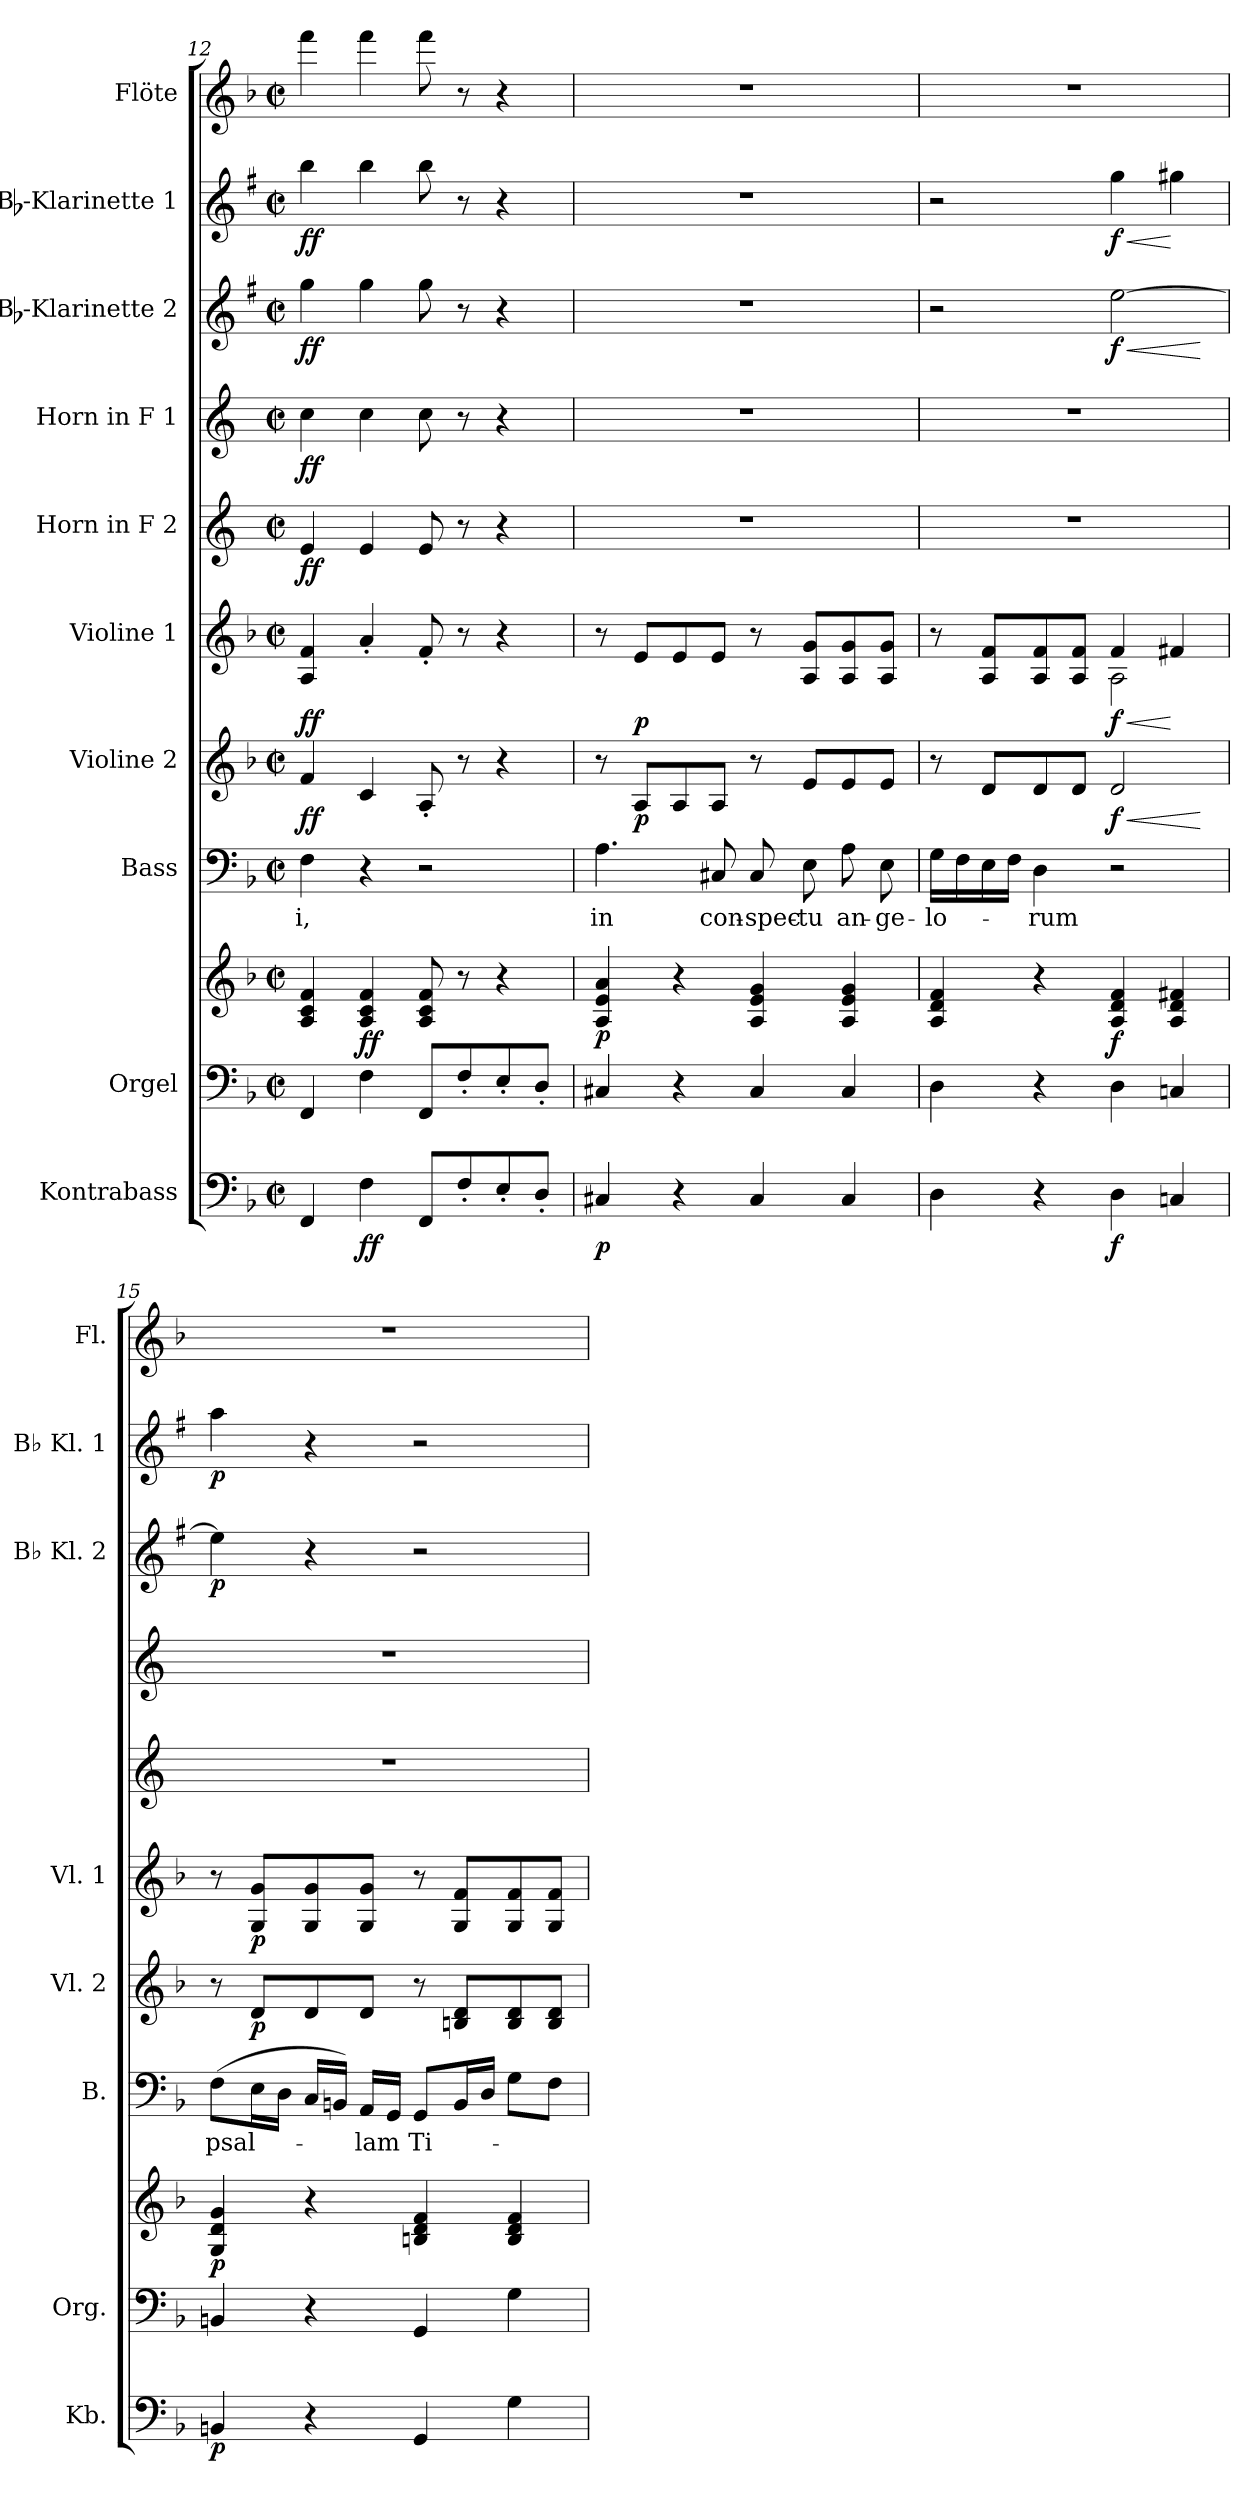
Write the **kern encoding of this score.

**kern	**dynam	**kern	**kern	**dynam	**kern	**text	**kern	**dynam	**kern	**dynam	**kern	**dynam	**kern	**dynam	**kern	**dynam	**kern	**dynam	**kern
*part10	*part10	*part9	*part9	*part9	*part8	*part8	*part7	*part7	*part6	*part6	*part5	*part5	*part4	*part4	*part3	*part3	*part2	*part2	*part1
*staff11	*staff11	*staff10	*staff9	*staff9/10	*staff8	*staff8	*staff7	*staff7	*staff6	*staff6	*staff5	*staff5	*staff4	*staff4	*staff3	*staff3	*staff2	*staff2	*staff1
*I"Kontrabass	*	*I"Orgel	*	*	*I"Bass	*	*I"Violine 2	*	*I"Violine 1	*	*I"Horn in F 2	*	*I"Horn in F 1	*	*I"Bb-Klarinette 2	*	*I"Bb-Klarinette 1	*	*I"Flöte
*I'Kb.	*	*I'Org.	*	*	*I'B.	*	*I'Vl. 2	*	*I'Vl. 1	*	*	*	*	*	*I'Bb Kl. 2	*	*I'Bb Kl. 1	*	*I'Fl.
*clefF4	*	*clefF4	*clefG2	*	*clefF4	*	*clefG2	*	*clefG2	*	*clefG2	*	*clefG2	*	*clefG2	*	*clefG2	*	*clefG2
*ITrd7c12	*	*	*	*	*	*	*	*	*	*	*ITrd4c7	*	*ITrd4c7	*	*ITrd1c2	*	*ITrd1c2	*	*
*k[b-]	*	*k[b-]	*k[b-]	*	*k[b-]	*	*k[b-]	*	*k[b-]	*	*k[b-]	*	*k[b-]	*	*k[b-]	*	*k[b-]	*	*k[b-]
*F:	*	*F:	*F:	*	*F:	*	*F:	*	*F:	*	*F:	*	*F:	*	*F:	*	*F:	*	*F:
*M2/2	*	*M2/2	*M2/2	*	*M2/2	*	*M2/2	*	*M2/2	*	*M2/2	*	*M2/2	*	*M2/2	*	*M2/2	*	*M2/2
*met(c|)	*	*met(c|)	*met(c|)	*	*met(c|)	*	*met(c|)	*	*met(c|)	*	*met(c|)	*	*met(c|)	*	*met(c|)	*	*met(c|)	*	*met(c|)
=12	=12	=12	=12	=12	=12	=12	=12	=12	=12	=12	=12	=12	=12	=12	=12	=12	=12	=12	=12
!	!	!	!	!	!	!LO:LY:b	!	!LO:DY:b	!	!LO:DY:b	!	!LO:DY:b	!	!LO:DY:b	!	!LO:DY:b	!	!LO:DY:b	!
4FFF/	.	4FF/	4A/ 4c/ 4f/	.	4F\	-i,	4f/	ff	4A/ 4f/	ff	4A/	ff	4f\	ff	4ff\	ff	4aa\	ff	4fff\
!	!LO:DY:b	!	!	!LO:DY:b	!	!	!	!	!	!	!	!	!	!	!	!	!	!	!
4FF\	ff	4F\	4A/ 4c/ 4f/	ff	4r	.	4c/	.	4a'</	.	4A/	.	4f\	.	4ff\	.	4aa\	.	4fff\
8FFF/L	.	8FF/L	8A/ 8c/ 8f/	.	2r	.	8A'</	.	8f'</	.	8A/	.	8f\	.	8ff\	.	8aa\	.	8fff\
8FF'</	.	8F'</	8r	.	.	.	8r	.	8r	.	8r	.	8r	.	8r	.	8r	.	8r
8EE'</	.	8E'</	4r	.	.	.	4r	.	4r	.	4r	.	4r	.	4r	.	4r	.	4r
8DD'</J	.	8D'</J	.	.	.	.	.	.	.	.	.	.	.	.	.	.	.	.	.
=13	=13	=13	=13	=13	=13	=13	=13	=13	=13	=13	=13	=13	=13	=13	=13	=13	=13	=13	=13
!	!LO:DY:b	!	!	!LO:DY:b	!	!LO:LY:b	!	!	!	!	!	!	!	!	!	!	!	!	!
4CC#X/	p	4C#X/	4A/ 4e/ 4a/	p	4.A\	in	8r	.	8r	.	1r	.	1r	.	1r	.	1r	.	1r
!	!	!	!	!	!	!	!	!LO:DY:b	!	!LO:DY:b	!	!	!	!	!	!	!	!	!
.	.	.	.	.	.	.	8A/L	p	8e/L	p	.	.	.	.	.	.	.	.	.
4r	.	4r	4r	.	.	.	8A/	.	8e/	.	.	.	.	.	.	.	.	.	.
!	!	!	!	!	!	!LO:LY:b	!	!	!	!	!	!	!	!	!	!	!	!	!
.	.	.	.	.	8C#X/	con-	8A/J	.	8e/J	.	.	.	.	.	.	.	.	.	.
!	!	!	!	!	!	!LO:LY:b	!	!	!	!	!	!	!	!	!	!	!	!	!
4CC#/	.	4C#/	4A/ 4e/ 4g/	.	8C#/	-spec-	8r	.	8r	.	.	.	.	.	.	.	.	.	.
!	!	!	!	!	!	!LO:LY:b	!	!	!	!	!	!	!	!	!	!	!	!	!
.	.	.	.	.	8E\	-tu	8e/L	.	8A/ 8g/L	.	.	.	.	.	.	.	.	.	.
!	!	!	!	!	!	!LO:LY:b	!	!	!	!	!	!	!	!	!	!	!	!	!
4CC#/	.	4C#/	4A/ 4e/ 4g/	.	8A\	an-	8e/	.	8A/ 8g/	.	.	.	.	.	.	.	.	.	.
!	!	!	!	!	!	!LO:LY:b	!	!	!	!	!	!	!	!	!	!	!	!	!
.	.	.	.	.	8E\	-ge-	8e/J	.	8A/ 8g/J	.	.	.	.	.	.	.	.	.	.
=14	=14	=14	=14	=14	=14	=14	=14	=14	=14	=14	=14	=14	=14	=14	=14	=14	=14	=14	=14
!	!	!	!	!	!	!LO:LY:b	!	!	!	!	!	!	!	!	!	!	!	!	!
*	*	*	*	*	*	*	*	*	*^	*	*	*	*	*	*	*	*	*	*
4DD\	.	4D\	4A/ 4d/ 4f/	.	16G\LL	-lo-	8r	.	8r	2ryy	.	1r	.	1r	.	2r	.	2r	.	1r
.	.	.	.	.	16F\	.	.	.	.	.	.	.	.	.	.	.	.	.	.	.
.	.	.	.	.	16E\	.	8d/L	.	8A/ 8f/L	.	.	.	.	.	.	.	.	.	.	.
.	.	.	.	.	16F\JJ	.	.	.	.	.	.	.	.	.	.	.	.	.	.	.
!	!	!	!	!	!	!LO:LY:b	!	!	!	!	!	!	!	!	!	!	!	!	!	!
4r	.	4r	4r	.	4D\	-rum	8d/	.	8A/ 8f/	.	.	.	.	.	.	.	.	.	.	.
.	.	.	.	.	.	.	8d/J	.	8A/ 8f/J	.	.	.	.	.	.	.	.	.	.	.
!	!LO:DY:b	!	!	!LO:DY:b	!	!	!	!LO:HP:b	!	!	!LO:HP:b	!	!	!	!	!	!LO:HP:b	!	!LO:HP:b	!
!	!	!	!	!	!	!	!	!LO:DY:n=1:b	!	!	!LO:DY:n=1:b	!	!	!	!	!	!LO:DY:n=1:b	!	!LO:DY:n=1:b	!
4DD\	f	4D\	4A/ 4d/ 4f/	f	2r	.	2d/	< f	4f/	2A\	< f	.	.	.	.	[2dd\	< f	4ff\	< f	.
4CCn/	.	4Cn/	4A/ 4d/ 4f#X/	.	.	.	.	.	4f#X/	.	[	.	.	.	.	.	.	4ff#X\	[	.
*	*	*	*	*	*	*	*	*	*v	*v	*	*	*	*	*	*	*	*	*	*
.	.	.	.	.	.	.	.	[	.	.	.	.	.	.	.	[	.	.	.
!!LO:PB:g=z
=15	=15	=15	=15	=15	=15	=15	=15	=15	=15	=15	=15	=15	=15	=15	=15	=15	=15	=15	=15
!	!LO:DY:b	!	!	!LO:DY:b	!	!LO:LY:b	!	!	!	!	!	!	!	!	!	!LO:DY:b	!	!LO:DY:b	!
4BBBn/	p	4BBn/	4G/ 4d/ 4g/	p	(>8F\L	psal-	8r	.	8r	.	1r	.	1r	.	4dd\]	p	4gg\	p	1r
!	!	!	!	!	!	!	!	!LO:DY:b	!	!LO:DY:b	!	!	!	!	!	!	!	!	!
.	.	.	.	.	16E\L	.	8d/L	p	8G/ 8g/L	p	.	.	.	.	.	.	.	.	.
.	.	.	.	.	16D\JJ	.	.	.	.	.	.	.	.	.	.	.	.	.	.
4r	.	4r	4r	.	16C/LL	.	8d/	.	8G/ 8g/	.	.	.	.	.	4r	.	4r	.	.
.	.	.	.	.	16BBn/JJ)	.	.	.	.	.	.	.	.	.	.	.	.	.	.
!	!	!	!	!	!	!LO:LY:b	!	!	!	!	!	!	!	!	!	!	!	!	!
.	.	.	.	.	16AA/LL	-lam	8d/J	.	8G/ 8g/J	.	.	.	.	.	.	.	.	.	.
.	.	.	.	.	16GG/JJ	.	.	.	.	.	.	.	.	.	.	.	.	.	.
!	!	!	!	!	!	!LO:LY:b	!	!	!	!	!	!	!	!	!	!	!	!	!
4GGG/	.	4GG/	4Bn/ 4d/ 4f/	.	8GG/L	Ti-	8r	.	8r	.	.	.	.	.	2r	.	2r	.	.
.	.	.	.	.	16BB/L	.	8Bn/ 8d/L	.	8G/ 8f/L	.	.	.	.	.	.	.	.	.	.
.	.	.	.	.	16D/JJ	.	.	.	.	.	.	.	.	.	.	.	.	.	.
4GG\	.	4G\	4B/ 4d/ 4f/	.	8G\L	.	8B/ 8d/	.	8G/ 8f/	.	.	.	.	.	.	.	.	.	.
.	.	.	.	.	8F\J	.	8B/ 8d/J	.	8G/ 8f/J	.	.	.	.	.	.	.	.	.	.
=	=	=	=	=	=	=	=	=	=	=	=	=	=	=	=	=	=	=	=
*-	*-	*-	*-	*-	*-	*-	*-	*-	*-	*-	*-	*-	*-	*-	*-	*-	*-	*-	*-
